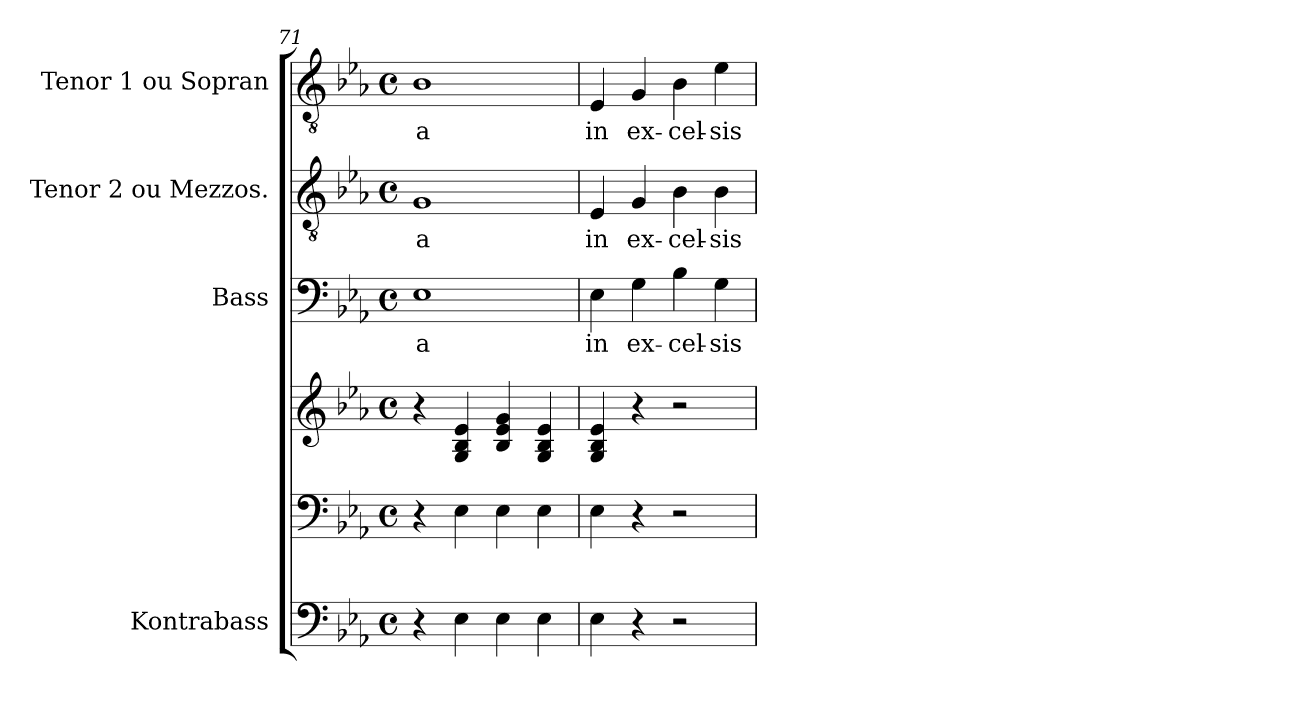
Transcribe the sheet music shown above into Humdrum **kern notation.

**kern	**kern	**kern	**kern	**text	**kern	**text	**kern	**text
*part5	*part4	*part4	*part3	*part3	*part2	*part2	*part1	*part1
*staff6	*staff5	*staff4	*staff3	*staff3	*staff2	*staff2	*staff1	*staff1
*I"Kontrabass	*	*	*I"Bass	*	*I"Tenor 2 ou Mezzos.	*	*I"Tenor 1 ou Sopran	*
*I'Kb.	*	*	*	*	*	*	*	*
*clefF4	*clefF4	*clefG2	*clefF4	*	*clefGv2	*	*clefGv2	*
*ITrd7c12	*	*	*	*	*	*	*	*
*k[b-e-a-]	*k[b-e-a-]	*k[b-e-a-]	*k[b-e-a-]	*	*k[b-e-a-]	*	*k[b-e-a-]	*
*E-:	*E-:	*E-:	*E-:	*	*E-:	*	*E-:	*
*M4/4	*M4/4	*M4/4	*M4/4	*	*M4/4	*	*M4/4	*
*met(c)	*met(c)	*met(c)	*met(c)	*	*met(c)	*	*met(c)	*
=71	=71	=71	=71	=71	=71	=71	=71	=71
!	!	!	!	!LO:LY:b	!	!LO:LY:b	!	!LO:LY:b
4r	4r	4r	1E-	-a	1G	-a	1B-	-a
4EE-\	4E-\	4G/ 4B-/ 4e-/	.	.	.	.	.	.
4EE-\	4E-\	4B-/ 4e-/ 4g/	.	.	.	.	.	.
4EE-\	4E-\	4G/ 4B-/ 4e-/	.	.	.	.	.	.
=72	=72	=72	=72	=72	=72	=72	=72	=72
!	!	!	!	!LO:LY:b	!	!LO:LY:b	!	!LO:LY:b
4EE-\	4E-\	4G/ 4B-/ 4e-/	4E-\	in	4E-/	in	4E-/	in
!	!	!	!	!LO:LY:b	!	!LO:LY:b	!	!LO:LY:b
4r	4r	4r	4G\	ex-	4G/	ex-	4G/	ex-
!	!	!	!	!LO:LY:b	!	!LO:LY:b	!	!LO:LY:b
2r	2r	2r	4B-\	-cel-	4B-\	-cel-	4B-\	-cel-
!	!	!	!	!LO:LY:b	!	!LO:LY:b	!	!LO:LY:b
.	.	.	4G\	-sis	4B-\	-sis	4e-\	-sis
=	=	=	=	=	=	=	=	=
*-	*-	*-	*-	*-	*-	*-	*-	*-
